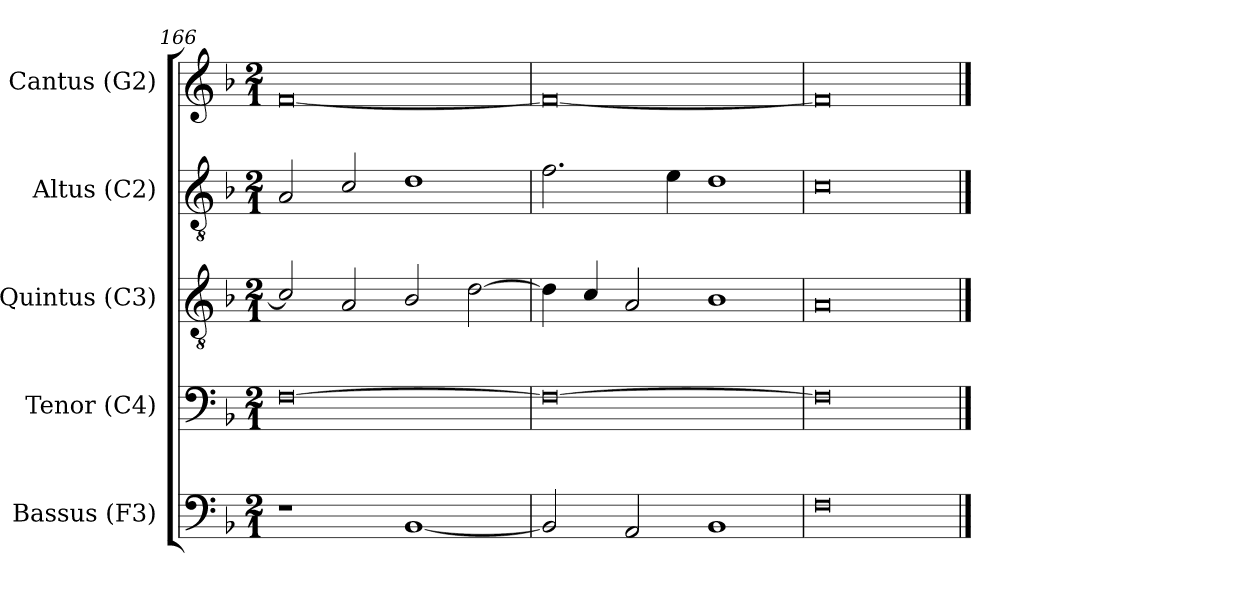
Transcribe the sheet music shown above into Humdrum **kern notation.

**kern	**kern	**kern	**kern	**kern
*part5	*part4	*part3	*part2	*part1
*staff5	*staff4	*staff3	*staff2	*staff1
*I"Bassus (F3)	*I"Tenor (C4)	*I"Quintus (C3)	*I"Altus (C2)	*I"Cantus (G2)
*I'B.	*I'T.	*I'Q.	*I'A.	*I'C.
*clefF4	*clefF4	*clefGv2	*clefGv2	*clefG2
*	*ITrd7c12	*ITrd7c12	*ITrd7c12	*
*k[b-]	*k[b-]	*k[b-]	*k[b-]	*k[b-]
*F:	*F:	*F:	*F:	*F:
*M2/1	*M2/1	*M2/1	*M2/1	*M2/1
=166	=166	=166	=166	=166
1r	[0FF	2C/]	2AA/	[0f
.	.	2AA/	2C/	.
[1BB-	.	2BB-/	1D	.
.	.	[2D\	.	.
=167	=167	=167	=167	=167
2BB-/]	0FF_	4D\]	2.F\	0f_
.	.	4C/	.	.
2AA/	.	2AA/	.	.
.	.	.	4E\	.
1BB-	.	1BB-	1D	.
=168	=168	=168	=168	=168
0F	0FF]	0AA	0C	0f]
==	==	==	==	==
*-	*-	*-	*-	*-
